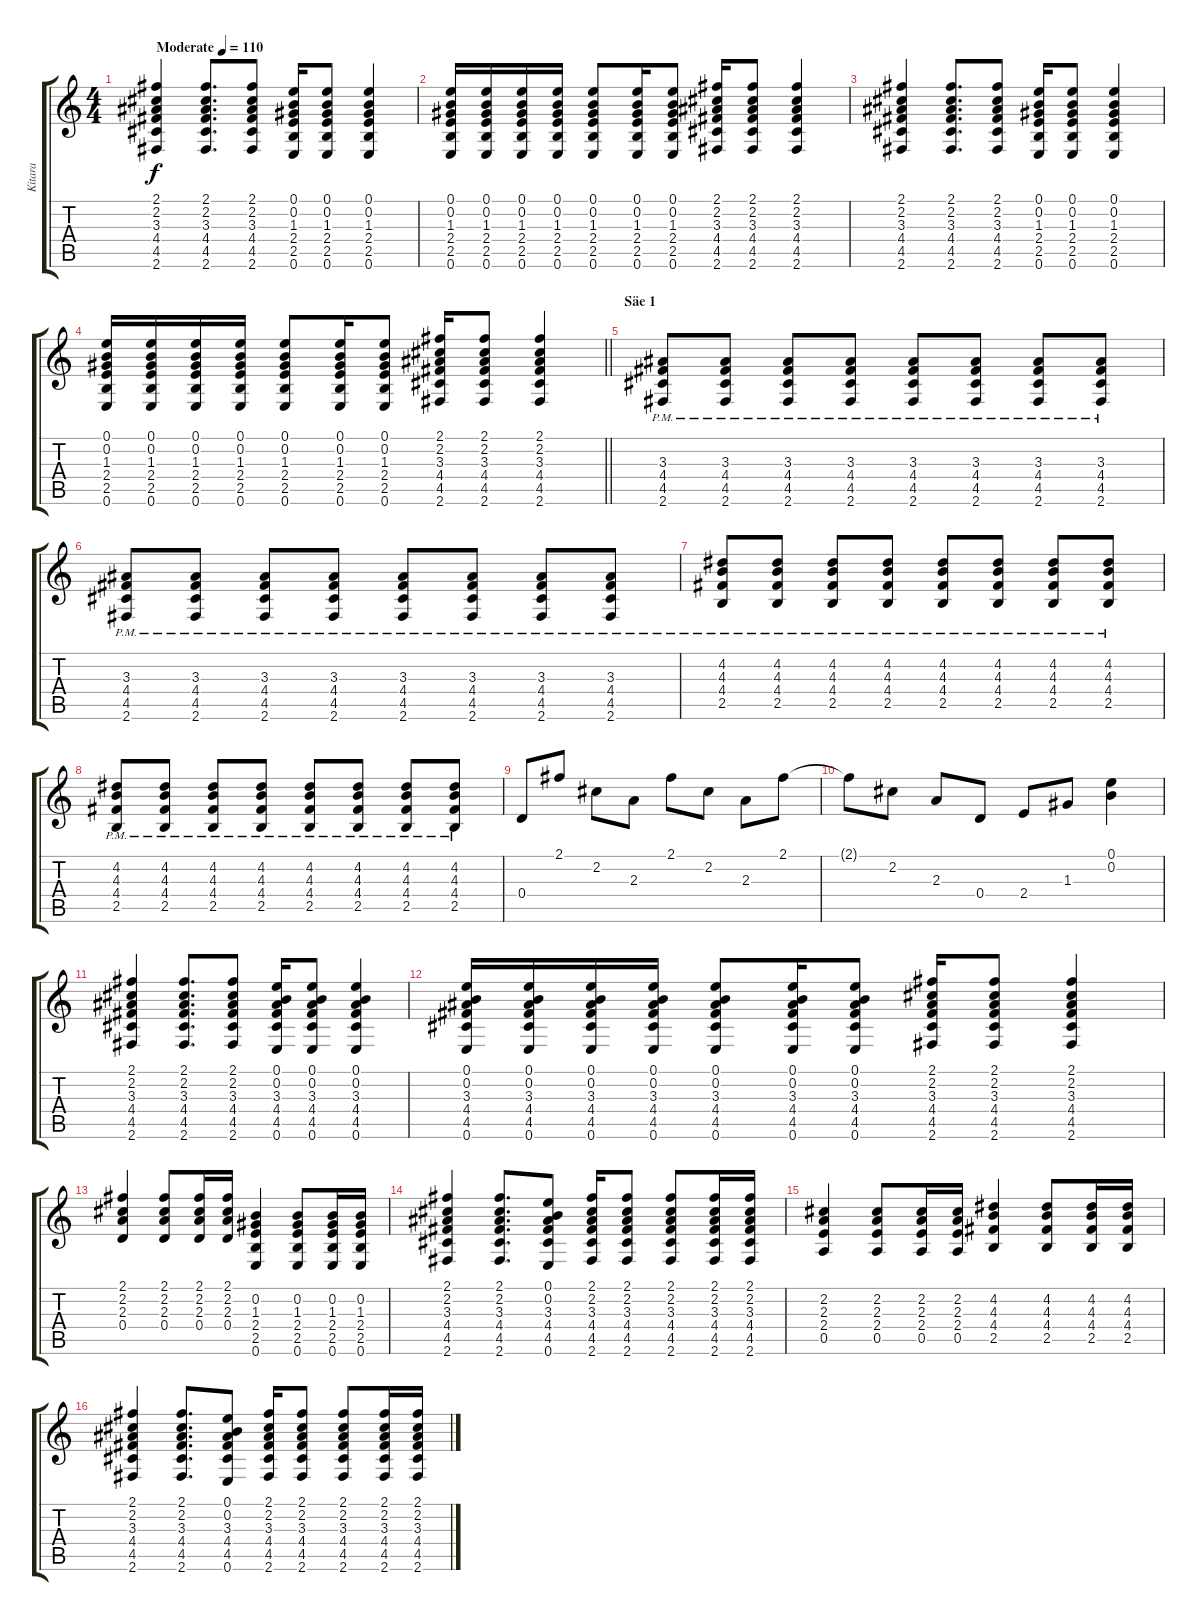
\track ("Kitara" "Kitara") {instrument acousticguitarsteel}
\staff {score tabs}
\tuning (E4 B3 G3 D3 A2 E2) {hide}
\ts (4 4)
\tempo (110 "Moderate")
\clef g2
\ks c
(2.1 2.2 3.3 4.4 4.5 2.6).4{dy f instrument acousticguitarsteel} (2.1 2.2 3.3 4.4 4.5 2.6).8{d} (2.1 2.2 3.3 4.4 4.5 2.6).8 (0.1 0.2 1.3 2.4 2.5 0.6).16 (0.1 0.2 1.3 2.4 2.5 0.6).8 (0.1 0.2 1.3 2.4 2.5 0.6).4 |
(0.1 0.2 1.3 2.4 2.5 0.6).16 (0.1 0.2 1.3 2.4 2.5 0.6).16 (0.1 0.2 1.3 2.4 2.5 0.6).16 (0.1 0.2 1.3 2.4 2.5 0.6).16 (0.1 0.2 1.3 2.4 2.5 0.6).8 (0.1 0.2 1.3 2.4 2.5 0.6).16 (0.1 0.2 1.3 2.4 2.5 0.6).8 (2.1 2.2 3.3 4.4 4.5 2.6).16 (2.1 2.2 3.3 4.4 4.5 2.6).8 (2.1 2.2 3.3 4.4 4.5 2.6).4 |
(2.1 2.2 3.3 4.4 4.5 2.6).4 (2.1 2.2 3.3 4.4 4.5 2.6).8{d} (2.1 2.2 3.3 4.4 4.5 2.6).8 (0.1 0.2 1.3 2.4 2.5 0.6).16 (0.1 0.2 1.3 2.4 2.5 0.6).8 (0.1 0.2 1.3 2.4 2.5 0.6).4 |
\barLineRight lightlight
(0.1 0.2 1.3 2.4 2.5 0.6).16 (0.1 0.2 1.3 2.4 2.5 0.6).16 (0.1 0.2 1.3 2.4 2.5 0.6).16 (0.1 0.2 1.3 2.4 2.5 0.6).16 (0.1 0.2 1.3 2.4 2.5 0.6).8 (0.1 0.2 1.3 2.4 2.5 0.6).16 (0.1 0.2 1.3 2.4 2.5 0.6).8 (2.1 2.2 3.3 4.4 4.5 2.6).16 (2.1 2.2 3.3 4.4 4.5 2.6).8 (2.1 2.2 3.3 4.4 4.5 2.6).4 |
\section ("" "Säe 1")
(3.3{pm} 4.4{pm} 4.5{pm} 2.6{pm}).8 (3.3{pm} 4.4{pm} 4.5{pm} 2.6{pm}).8 (3.3{pm} 4.4{pm} 4.5{pm} 2.6{pm}).8 (3.3{pm} 4.4{pm} 4.5{pm} 2.6{pm}).8 (3.3{pm} 4.4{pm} 4.5{pm} 2.6{pm}).8 (3.3{pm} 4.4{pm} 4.5{pm} 2.6{pm}).8 (3.3{pm} 4.4{pm} 4.5{pm} 2.6{pm}).8 (3.3{pm} 4.4{pm} 4.5{pm} 2.6{pm}).8 |
(3.3{pm} 4.4{pm} 4.5{pm} 2.6{pm}).8 (3.3{pm} 4.4{pm} 4.5{pm} 2.6{pm}).8 (3.3{pm} 4.4{pm} 4.5{pm} 2.6{pm}).8 (3.3{pm} 4.4{pm} 4.5{pm} 2.6{pm}).8 (3.3{pm} 4.4{pm} 4.5{pm} 2.6{pm}).8 (3.3{pm} 4.4{pm} 4.5{pm} 2.6{pm}).8 (3.3{pm} 4.4{pm} 4.5{pm} 2.6{pm}).8 (3.3{pm} 4.4{pm} 4.5{pm} 2.6{pm}).8 |
(4.2{pm} 4.3{pm} 4.4{pm} 2.5{pm}).8 (4.2{pm} 4.3{pm} 4.4{pm} 2.5{pm}).8 (4.2{pm} 4.3{pm} 4.4{pm} 2.5{pm}).8 (4.2{pm} 4.3{pm} 4.4{pm} 2.5{pm}).8 (4.2{pm} 4.3{pm} 4.4{pm} 2.5{pm}).8 (4.2{pm} 4.3{pm} 4.4{pm} 2.5{pm}).8 (4.2{pm} 4.3{pm} 4.4{pm} 2.5{pm}).8 (4.2{pm} 4.3{pm} 4.4{pm} 2.5{pm}).8 |
(4.2{pm} 4.3{pm} 4.4{pm} 2.5{pm}).8 (4.2{pm} 4.3{pm} 4.4{pm} 2.5{pm}).8 (4.2{pm} 4.3{pm} 4.4{pm} 2.5{pm}).8 (4.2{pm} 4.3{pm} 4.4{pm} 2.5{pm}).8 (4.2{pm} 4.3{pm} 4.4{pm} 2.5{pm}).8 (4.2{pm} 4.3{pm} 4.4{pm} 2.5{pm}).8 (4.2{pm} 4.3{pm} 4.4{pm} 2.5{pm}).8 (4.2{pm} 4.3{pm} 4.4{pm} 2.5{pm}).8 |
0.4.8 2.1.8 2.2.8 2.3.8 2.1.8 2.2.8 2.3.8 2.1.8 |
2.1{t}.8 2.2.8 2.3.8 0.4.8 2.4.8 1.3.8 (0.1 0.2).4 |
(2.1 2.2 3.3 4.4 4.5 2.6).4 (2.1 2.2 3.3 4.4 4.5 2.6).8{d} (2.1 2.2 3.3 4.4 4.5 2.6).8 (0.1 0.2 3.3 4.4 4.5 0.6).16 (0.1 0.2 3.3 4.4 4.5 0.6).8 (0.1 0.2 3.3 4.4 4.5 0.6).4 |
(0.1 0.2 3.3 4.4 4.5 0.6).16 (0.1 0.2 3.3 4.4 4.5 0.6).16 (0.1 0.2 3.3 4.4 4.5 0.6).16 (0.1 0.2 3.3 4.4 4.5 0.6).16 (0.1 0.2 3.3 4.4 4.5 0.6).8 (0.1 0.2 3.3 4.4 4.5 0.6).16 (0.1 0.2 3.3 4.4 4.5 0.6).8 (2.1 2.2 3.3 4.4 4.5 2.6).16 (2.1 2.2 3.3 4.4 4.5 2.6).8 (2.1 2.2 3.3 4.4 4.5 2.6).4 |
(2.1 2.2 2.3 0.4).4 (2.1 2.2 2.3 0.4).8 (2.1 2.2 2.3 0.4).16 (2.1 2.2 2.3 0.4).16 (0.2 1.3 2.4 2.5 0.6).4 (0.2 1.3 2.4 2.5 0.6).8 (0.2 1.3 2.4 2.5 0.6).16 (0.2 1.3 2.4 2.5 0.6).16 |
(2.1 2.2 3.3 4.4 4.5 2.6).4 (2.1 2.2 3.3 4.4 4.5 2.6).8{d} (0.1 0.2 3.3 4.4 4.5 0.6).8 (2.1 2.2 3.3 4.4 4.5 2.6).16 (2.1 2.2 3.3 4.4 4.5 2.6).8 (2.1 2.2 3.3 4.4 4.5 2.6).8 (2.1 2.2 3.3 4.4 4.5 2.6).16 (2.1 2.2 3.3 4.4 4.5 2.6).16 |
(2.2 2.3 2.4 0.5).4 (2.2 2.3 2.4 0.5).8 (2.2 2.3 2.4 0.5).16 (2.2 2.3 2.4 0.5).16 (4.2 4.3 4.4 2.5).4 (4.2 4.3 4.4 2.5).8 (4.2 4.3 4.4 2.5).16 (4.2 4.3 4.4 2.5).16 |
(2.1 2.2 3.3 4.4 4.5 2.6).4 (2.1 2.2 3.3 4.4 4.5 2.6).8{d} (0.1 0.2 3.3 4.4 4.5 0.6).8 (2.1 2.2 3.3 4.4 4.5 2.6).16 (2.1 2.2 3.3 4.4 4.5 2.6).8 (2.1 2.2 3.3 4.4 4.5 2.6).8 (2.1 2.2 3.3 4.4 4.5 2.6).16 (2.1 2.2 3.3 4.4 4.5 2.6).16
